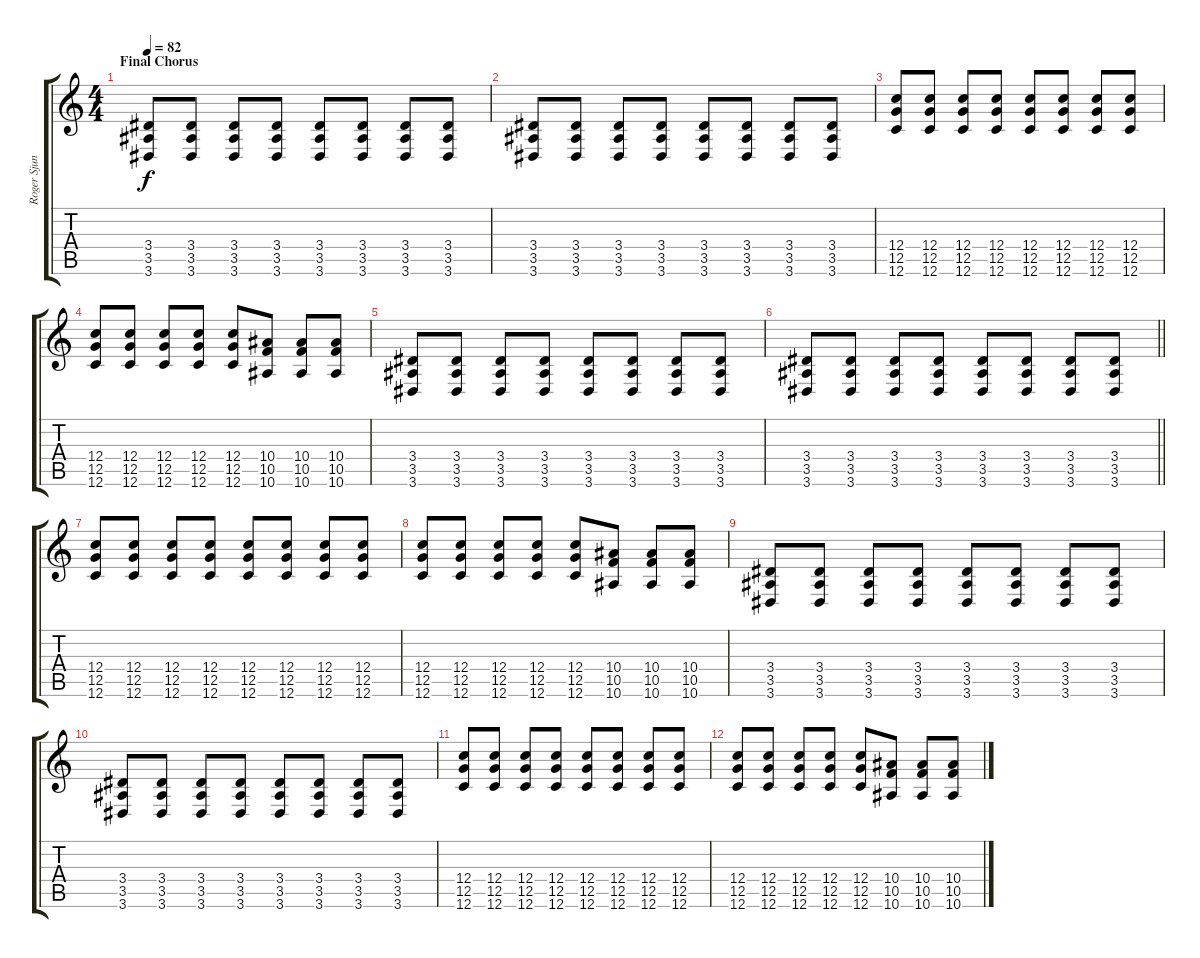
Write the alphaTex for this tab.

\track ("Roger Sjunnesson" "Roger Sjun") {instrument overdrivenguitar}
\staff {score tabs}
\tuning (D4 A3 F3 C3 G2 C2) {hide}
\ts (4 4)
\section ("" "Final Chorus")
\tempo 82
\clef g2
\ks c
(3.4 3.5 3.6).8{dy f} (3.4 3.5 3.6).8 (3.4 3.5 3.6).8 (3.4 3.5 3.6).8 (3.4 3.5 3.6).8 (3.4 3.5 3.6).8 (3.4 3.5 3.6).8 (3.4 3.5 3.6).8 |
(3.4 3.5 3.6).8 (3.4 3.5 3.6).8 (3.4 3.5 3.6).8 (3.4 3.5 3.6).8 (3.4 3.5 3.6).8 (3.4 3.5 3.6).8 (3.4 3.5 3.6).8 (3.4 3.5 3.6).8 |
(12.4 12.5 12.6).8 (12.4 12.5 12.6).8 (12.4 12.5 12.6).8 (12.4 12.5 12.6).8 (12.4 12.5 12.6).8 (12.4 12.5 12.6).8 (12.4 12.5 12.6).8 (12.4 12.5 12.6).8 |
(12.4 12.5 12.6).8 (12.4 12.5 12.6).8 (12.4 12.5 12.6).8 (12.4 12.5 12.6).8 (12.4 12.5 12.6).8 (10.4 10.5 10.6).8 (10.4 10.5 10.6).8 (10.4 10.5 10.6).8 |
(3.4 3.5 3.6).8 (3.4 3.5 3.6).8 (3.4 3.5 3.6).8 (3.4 3.5 3.6).8 (3.4 3.5 3.6).8 (3.4 3.5 3.6).8 (3.4 3.5 3.6).8 (3.4 3.5 3.6).8 |
\barLineRight lightlight
(3.4 3.5 3.6).8 (3.4 3.5 3.6).8 (3.4 3.5 3.6).8 (3.4 3.5 3.6).8 (3.4 3.5 3.6).8 (3.4 3.5 3.6).8 (3.4 3.5 3.6).8 (3.4 3.5 3.6).8 |
(12.4 12.5 12.6).8 (12.4 12.5 12.6).8 (12.4 12.5 12.6).8 (12.4 12.5 12.6).8 (12.4 12.5 12.6).8 (12.4 12.5 12.6).8 (12.4 12.5 12.6).8 (12.4 12.5 12.6).8 |
(12.4 12.5 12.6).8 (12.4 12.5 12.6).8 (12.4 12.5 12.6).8 (12.4 12.5 12.6).8 (12.4 12.5 12.6).8 (10.4 10.5 10.6).8 (10.4 10.5 10.6).8 (10.4 10.5 10.6).8 |
(3.4 3.5 3.6).8 (3.4 3.5 3.6).8 (3.4 3.5 3.6).8 (3.4 3.5 3.6).8 (3.4 3.5 3.6).8 (3.4 3.5 3.6).8 (3.4 3.5 3.6).8 (3.4 3.5 3.6).8 |
(3.4 3.5 3.6).8 (3.4 3.5 3.6).8 (3.4 3.5 3.6).8 (3.4 3.5 3.6).8 (3.4 3.5 3.6).8 (3.4 3.5 3.6).8 (3.4 3.5 3.6).8 (3.4 3.5 3.6).8 |
(12.4 12.5 12.6).8 (12.4 12.5 12.6).8 (12.4 12.5 12.6).8 (12.4 12.5 12.6).8 (12.4 12.5 12.6).8 (12.4 12.5 12.6).8 (12.4 12.5 12.6).8 (12.4 12.5 12.6).8 |
(12.4 12.5 12.6).8 (12.4 12.5 12.6).8 (12.4 12.5 12.6).8 (12.4 12.5 12.6).8 (12.4 12.5 12.6).8 (10.4 10.5 10.6).8 (10.4 10.5 10.6).8 (10.4 10.5 10.6).8
